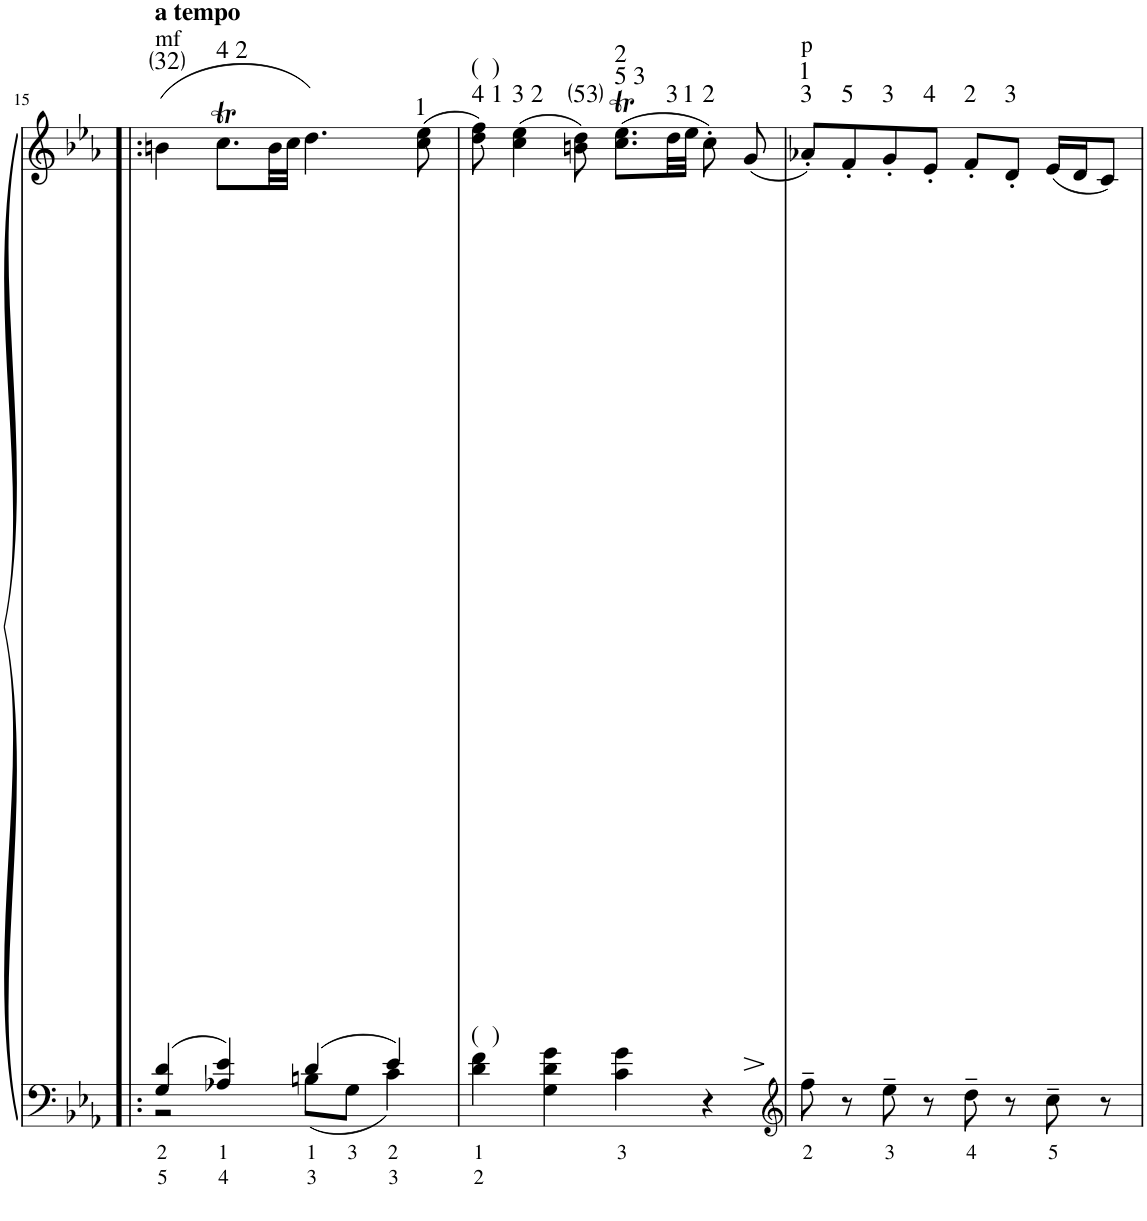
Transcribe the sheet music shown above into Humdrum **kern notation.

**kern	**text	**text	**kern	**dynam	**harte
*part1	*part1	*part1	*part1	*part1	*part1
*staff2	*staff2	*staff2	*staff1	*staff1/2	*
*I"Piano	*	*	*	*	*
*I'Pno	*	*	*	*	*
!!LO:PB:g=z
*clefF4	*	*	*clefG2	*	*
*k[b-e-a-]	*	*	*k[b-e-a-]	*	*
*M4/4	*	*	*M4/4	*	*
*met(c)	*	*	*met(c)	*	*
=15!|:	=15!|:	=15!|:	=15!|:	=15!|:	=15!|:
!	!	!	!LO:TX:a:B:t=a tempo	!	!
!	!	!	!LO:TX:a:t=mf	!	!
!	!LO:LY:b	!LO:LY:b	!	!	!LO:H:kt=32
*^	*	*	*	*	*
4G/ 4d/	2r	2	5	(4bn\	.	N
!	!	!LO:LY:b	!LO:LY:b	!	!	!LO:H:kt=4 2
4A-X/ 4e-/	.	1	4	8.ccT\L	.	N
.	.	.	.	32b\LL	.	.
.	.	.	.	32cc\JJJ	.	.
!	!	!LO:LY:b	!LO:LY:b	!	!	!
4d/	8Bn\L	1	3	4.dd\)	.	.
!	!	!LO:LY:b	!	!	!	!
.	8G\J	3	.	.	.	.
!	!	!LO:LY:b	!LO:LY:b	!	!	!
4e-/	4c\	2	3	.	.	.
!	!	!	!	!	!	!LO:H:kt=1
.	.	.	.	(8cc\ 8ee-\	.	N
*v	*v	*	*	*	*	*
=16	=16	=16	=16	=16	=16
!	!	!	!LO:TX:a:t=(  )	!	!
!LO:TX:a:t=(  )	!	!	!	!	!
!	!LO:LY:b	!LO:LY:b	!	!	!LO:H:kt=4 1
4d\ 4f\	1	2	8dd\ 8ff\)	.	N
!	!	!	!	!	!LO:H:kt=3 2
.	.	.	(4cc\ 4ee-\	.	N
4G\ 4d\ 4g\	.	.	.	.	.
!	!	!	!	!	!LO:H:kt=53
.	.	.	8bn\ 8dd\)	.	N
!	!LO:LY:b	!	!	!	!LO:H:n=1:kt=5 3
!	!	!	!	!	!LO:H:n=2:kt=2
4c\ 4g\	3	.	(8.cc\T 8.ee-\TL	.	N N
!	!	!	!	!	!LO:H:kt=3
.	.	.	32dd\LL	.	N
!	!	!	!	!	!LO:H:kt=1
.	.	.	32ee-\JJJ	.	N
!	!	!	!	!	!LO:H:kt=2
4r	.	.	8cc'\)	.	N
!	!	!	!	!LO:HP:b	!
.	.	.	(8g/	>	.
.	.	.	.	]	.
=17	=17	=17	=17	=17	=17
*clefG2	*	*	*	*	*
!	!	!	!LO:TX:a:t=p	!	!
!	!LO:LY:b	!	!	!	!LO:H:n=1:kt=3
!	!	!	!	!	!LO:H:n=2:kt=1
8ff~\	2	.	8a-X'/L)	.	N N
!	!	!	!	!	!LO:H:kt=5
8r	.	.	8f'/	.	N
!	!LO:LY:b	!	!	!	!LO:H:kt=3
8ee-~\	3	.	8g'/	.	N
!	!	!	!	!	!LO:H:kt=4
8r	.	.	8e-'/J	.	N
!	!LO:LY:b	!	!	!	!LO:H:kt=2
8dd~\	4	.	8f'/L	.	N
!	!	!	!	!	!LO:H:kt=3
8r	.	.	8d'/J	.	N
!	!LO:LY:b	!	!	!	!
8cc~\	5	.	(16e-/LL	.	.
.	.	.	16d/J	.	.
8r	.	.	8c/J)	.	.
=	=	=	=	=	=
*-	*-	*-	*-	*-	*-
